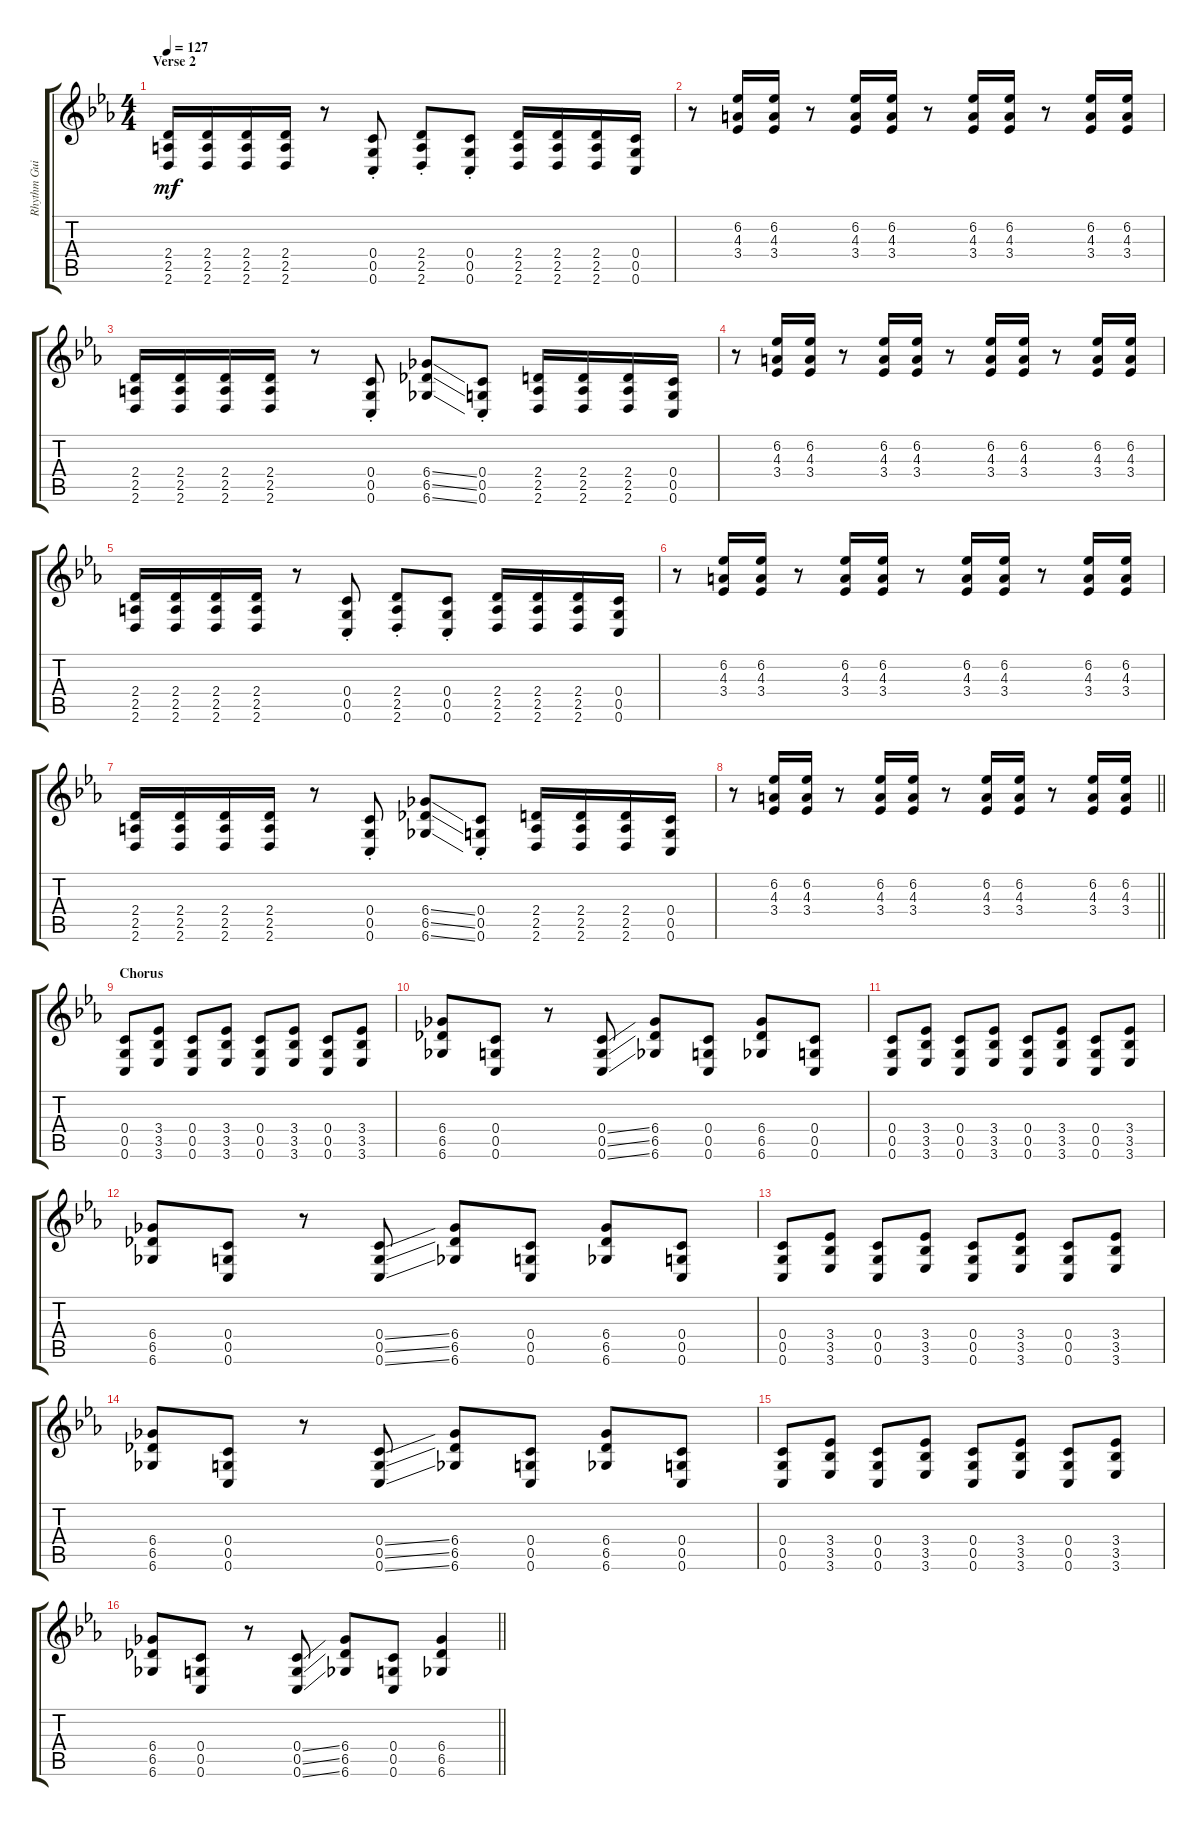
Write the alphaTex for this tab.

\track ("Rhythm Guitar" "Rhythm Gui") {instrument distortionguitar}
\staff {score tabs}
\tuning (D4 A3 F3 C3 G2 C2) {hide}
\ts (4 4)
\section ("" "Verse 2")
\tempo 127
\clef g2
\ks cminor
(2.4 2.5 2.6).16{dy mf} (2.4 2.5 2.6).16 (2.4 2.5 2.6).16 (2.4 2.5 2.6).16 r.8 (0.4{st} 0.5{st} 0.6{st}).8 (2.4{st} 2.5{st} 2.6{st}).8 (0.4{st} 0.5{st} 0.6{st}).8 (2.4 2.5 2.6).16 (2.4 2.5 2.6).16 (2.4 2.5 2.6).16 (0.4 0.5 0.6).16 |
r.8 (6.2 4.3 3.4).16 (6.2 4.3 3.4).16 r.8 (6.2 4.3 3.4).16 (6.2 4.3 3.4).16 r.8 (6.2 4.3 3.4).16 (6.2 4.3 3.4).16 r.8 (6.2 4.3 3.4).16 (6.2 4.3 3.4).16 |
(2.4 2.5 2.6).16 (2.4 2.5 2.6).16 (2.4 2.5 2.6).16 (2.4 2.5 2.6).16 r.8 (0.4{st} 0.5{st} 0.6{st}).8 (6.4{ss} 6.5{ss} 6.6{ss}).8 (0.4{st} 0.5{st} 0.6{st}).8 (2.4 2.5 2.6).16 (2.4 2.5 2.6).16 (2.4 2.5 2.6).16 (0.4 0.5 0.6).16 |
r.8 (6.2 4.3 3.4).16 (6.2 4.3 3.4).16 r.8 (6.2 4.3 3.4).16 (6.2 4.3 3.4).16 r.8 (6.2 4.3 3.4).16 (6.2 4.3 3.4).16 r.8 (6.2 4.3 3.4).16 (6.2 4.3 3.4).16 |
(2.4 2.5 2.6).16 (2.4 2.5 2.6).16 (2.4 2.5 2.6).16 (2.4 2.5 2.6).16 r.8 (0.4{st} 0.5{st} 0.6{st}).8 (2.4{st} 2.5{st} 2.6{st}).8 (0.4{st} 0.5{st} 0.6{st}).8 (2.4 2.5 2.6).16 (2.4 2.5 2.6).16 (2.4 2.5 2.6).16 (0.4 0.5 0.6).16 |
r.8 (6.2 4.3 3.4).16 (6.2 4.3 3.4).16 r.8 (6.2 4.3 3.4).16 (6.2 4.3 3.4).16 r.8 (6.2 4.3 3.4).16 (6.2 4.3 3.4).16 r.8 (6.2 4.3 3.4).16 (6.2 4.3 3.4).16 |
(2.4 2.5 2.6).16 (2.4 2.5 2.6).16 (2.4 2.5 2.6).16 (2.4 2.5 2.6).16 r.8 (0.4{st} 0.5{st} 0.6{st}).8 (6.4{ss} 6.5{ss} 6.6{ss}).8 (0.4{st} 0.5{st} 0.6{st}).8 (2.4 2.5 2.6).16 (2.4 2.5 2.6).16 (2.4 2.5 2.6).16 (0.4 0.5 0.6).16 |
\barLineRight lightlight
r.8 (6.2 4.3 3.4).16 (6.2 4.3 3.4).16 r.8 (6.2 4.3 3.4).16 (6.2 4.3 3.4).16 r.8 (6.2 4.3 3.4).16 (6.2 4.3 3.4).16 r.8 (6.2 4.3 3.4).16 (6.2 4.3 3.4).16 |
\section ("" "Chorus")
(0.4 0.5 0.6).8 (3.4 3.5 3.6).8 (0.4 0.5 0.6).8 (3.4 3.5 3.6).8 (0.4 0.5 0.6).8 (3.4 3.5 3.6).8 (0.4 0.5 0.6).8 (3.4 3.5 3.6).8 |
(6.4 6.5 6.6).8 (0.4 0.5 0.6).8 r.8 (0.4{ss} 0.5{ss} 0.6{ss}).8 (6.4 6.5 6.6).8 (0.4 0.5 0.6).8 (6.4 6.5 6.6).8 (0.4 0.5 0.6).8 |
(0.4 0.5 0.6).8 (3.4 3.5 3.6).8 (0.4 0.5 0.6).8 (3.4 3.5 3.6).8 (0.4 0.5 0.6).8 (3.4 3.5 3.6).8 (0.4 0.5 0.6).8 (3.4 3.5 3.6).8 |
(6.4 6.5 6.6).8 (0.4 0.5 0.6).8 r.8 (0.4{ss} 0.5{ss} 0.6{ss}).8 (6.4 6.5 6.6).8 (0.4 0.5 0.6).8 (6.4 6.5 6.6).8 (0.4 0.5 0.6).8 |
(0.4 0.5 0.6).8 (3.4 3.5 3.6).8 (0.4 0.5 0.6).8 (3.4 3.5 3.6).8 (0.4 0.5 0.6).8 (3.4 3.5 3.6).8 (0.4 0.5 0.6).8 (3.4 3.5 3.6).8 |
(6.4 6.5 6.6).8 (0.4 0.5 0.6).8 r.8 (0.4{ss} 0.5{ss} 0.6{ss}).8 (6.4 6.5 6.6).8 (0.4 0.5 0.6).8 (6.4 6.5 6.6).8 (0.4 0.5 0.6).8 |
(0.4 0.5 0.6).8 (3.4 3.5 3.6).8 (0.4 0.5 0.6).8 (3.4 3.5 3.6).8 (0.4 0.5 0.6).8 (3.4 3.5 3.6).8 (0.4 0.5 0.6).8 (3.4 3.5 3.6).8 |
\barLineRight lightlight
(6.4 6.5 6.6).8 (0.4 0.5 0.6).8 r.8 (0.4{ss} 0.5{ss} 0.6{ss}).8 (6.4 6.5 6.6).8 (0.4 0.5 0.6).8 (6.4 6.5 6.6).4
